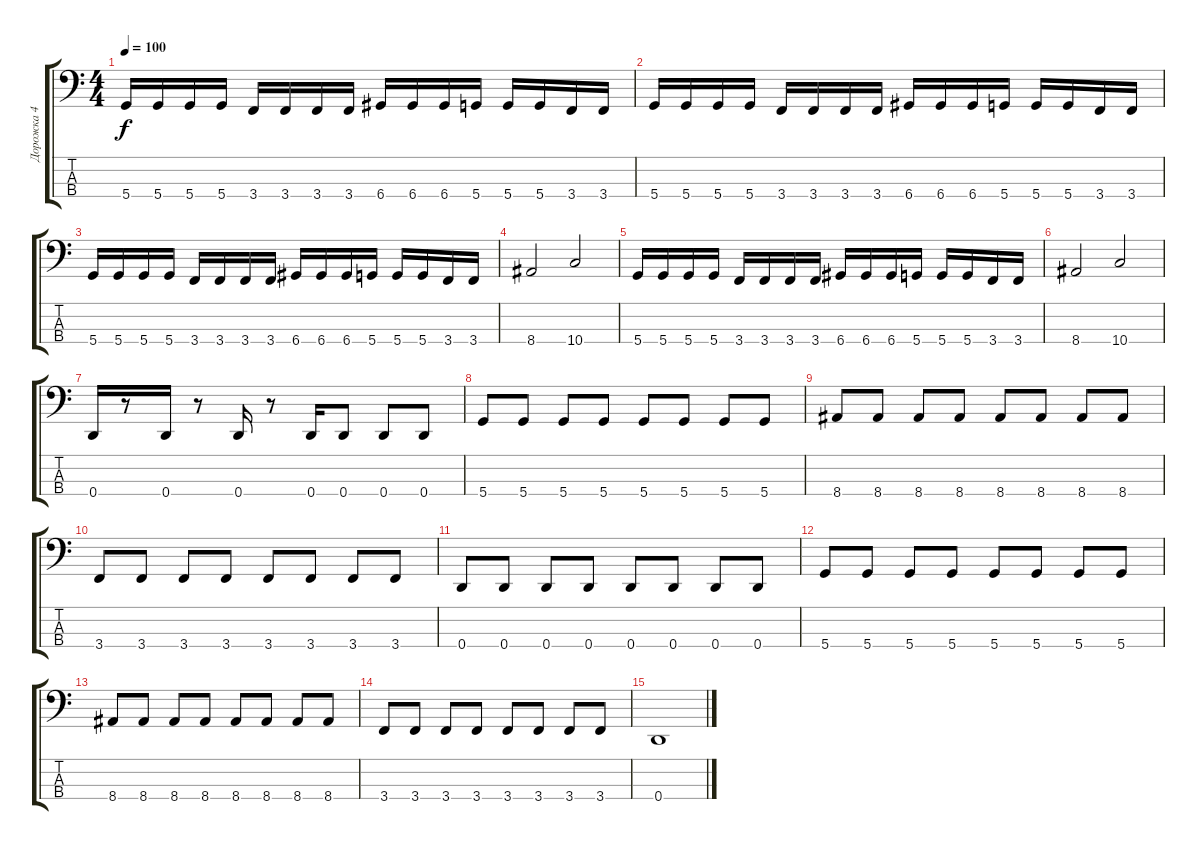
\track ("Дорожка 4" "Дорожка 4") {instrument electricbassfinger}
\staff {score tabs}
\tuning (G2 D2 A1 D1) {hide}
\ts (4 4)
\tempo 100
\clef f4
\ks c
5.4.16{dy f} 5.4.16 5.4.16 5.4.16 3.4.16 3.4.16 3.4.16 3.4.16 6.4.16 6.4.16 6.4.16 5.4.16 5.4.16 5.4.16 3.4.16 3.4.16 |
5.4.16 5.4.16 5.4.16 5.4.16 3.4.16 3.4.16 3.4.16 3.4.16 6.4.16 6.4.16 6.4.16 5.4.16 5.4.16 5.4.16 3.4.16 3.4.16 |
5.4.16 5.4.16 5.4.16 5.4.16 3.4.16 3.4.16 3.4.16 3.4.16 6.4.16 6.4.16 6.4.16 5.4.16 5.4.16 5.4.16 3.4.16 3.4.16 |
8.4.2 10.4.2 |
5.4.16 5.4.16 5.4.16 5.4.16 3.4.16 3.4.16 3.4.16 3.4.16 6.4.16 6.4.16 6.4.16 5.4.16 5.4.16 5.4.16 3.4.16 3.4.16 |
8.4.2 10.4.2 |
0.4.16 r.8 0.4.16 r.8 0.4.16 r.8 0.4.16 0.4.8 0.4.8 0.4.8 |
5.4.8 5.4.8 5.4.8 5.4.8 5.4.8 5.4.8 5.4.8 5.4.8 |
8.4.8 8.4.8 8.4.8 8.4.8 8.4.8 8.4.8 8.4.8 8.4.8 |
3.4.8 3.4.8 3.4.8 3.4.8 3.4.8 3.4.8 3.4.8 3.4.8 |
0.4.8 0.4.8 0.4.8 0.4.8 0.4.8 0.4.8 0.4.8 0.4.8 |
5.4.8 5.4.8 5.4.8 5.4.8 5.4.8 5.4.8 5.4.8 5.4.8 |
8.4.8 8.4.8 8.4.8 8.4.8 8.4.8 8.4.8 8.4.8 8.4.8 |
3.4.8 3.4.8 3.4.8 3.4.8 3.4.8 3.4.8 3.4.8 3.4.8 |
0.4.1
